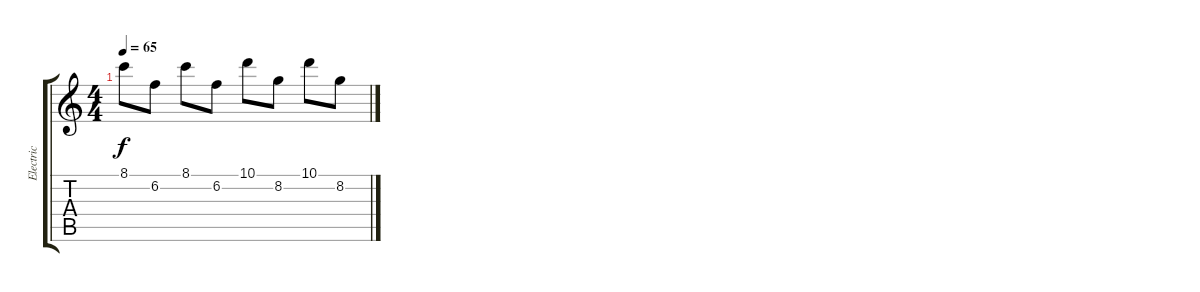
\track ("Electric" "Electric") {instrument electricguitarclean}
\staff {score tabs}
\tuning (E4 B3 G3 D3 A2 E2) {hide}
\ts (4 4)
\tempo 65
\clef g2
\ks c
8.1.8{dy f} 6.2.8 8.1.8 6.2.8 10.1.8 8.2.8 10.1.8 8.2.8
